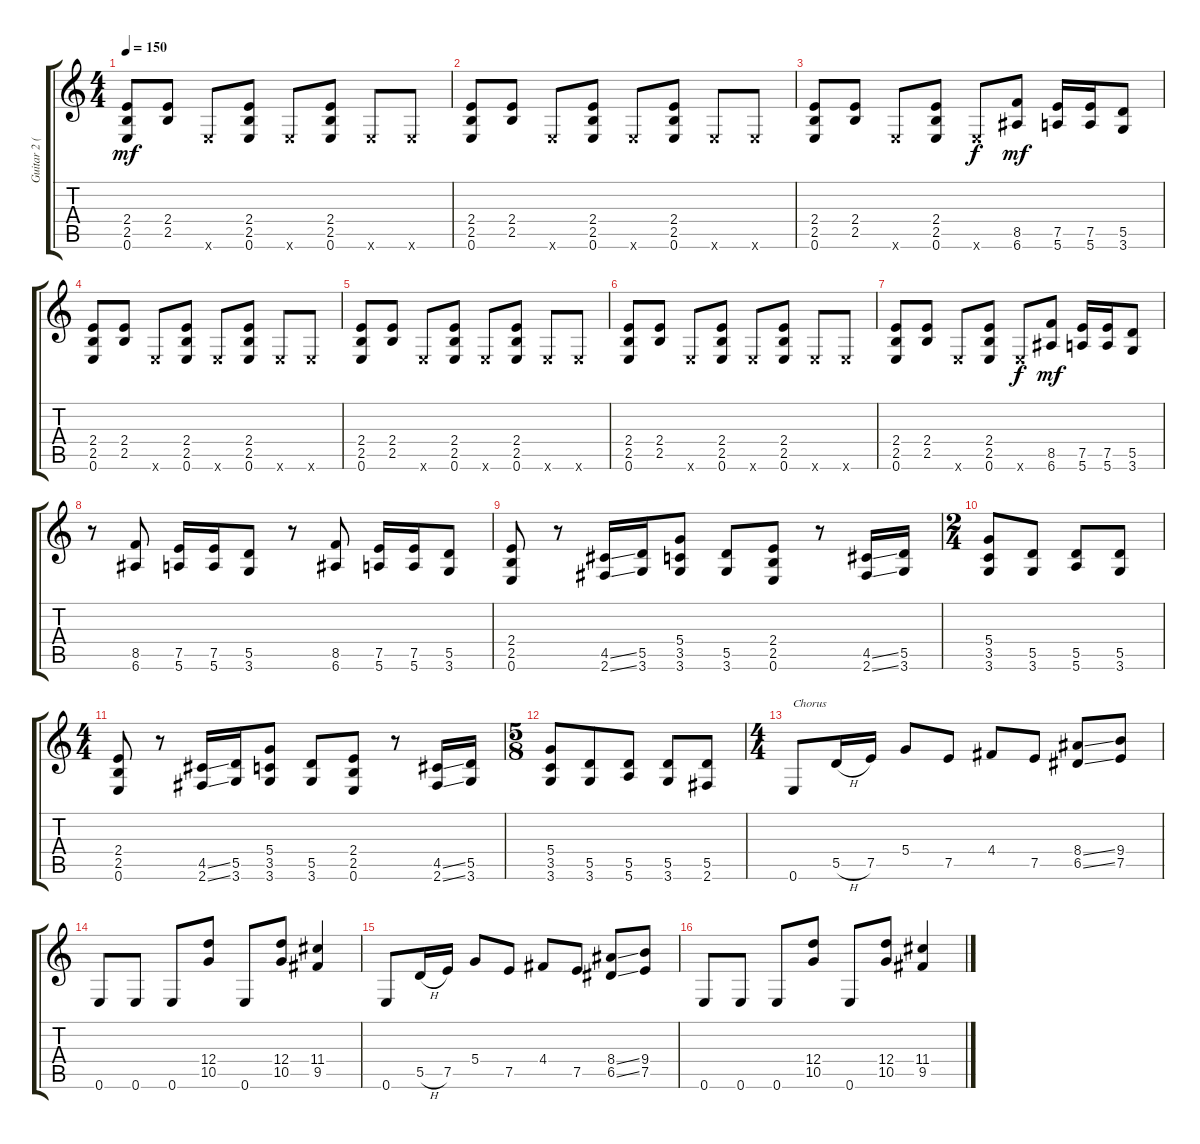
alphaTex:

\track ("Guitar 2 (Al Pitrelli)" "Guitar 2 (") {instrument distortionguitar}
\staff {score tabs}
\tuning (E4 B3 G3 D3 A2 E2) {hide}
\ts (4 4)
\tempo 150
\clef g2
\ks c
(2.4 2.5 0.6).8{dy mf} (2.4 2.5).8 0.6{x}.8 (2.4 2.5 0.6).8 0.6{x}.8 (2.4 2.5 0.6).8 0.6{x}.8 0.6{x}.8 |
(2.4 2.5 0.6).8 (2.4 2.5).8 0.6{x}.8 (2.4 2.5 0.6).8 0.6{x}.8 (2.4 2.5 0.6).8 0.6{x}.8 0.6{x}.8 |
(2.4 2.5 0.6).8 (2.4 2.5).8 0.6{x}.8 (2.4 2.5 0.6).8 0.6{x}.8{dy f} (8.5 6.6).8{dy mf} (7.5 5.6).16 (7.5 5.6).16 (5.5 3.6).8 |
(2.4 2.5 0.6).8 (2.4 2.5).8 0.6{x}.8 (2.4 2.5 0.6).8 0.6{x}.8 (2.4 2.5 0.6).8 0.6{x}.8 0.6{x}.8 |
(2.4 2.5 0.6).8 (2.4 2.5).8 0.6{x}.8 (2.4 2.5 0.6).8 0.6{x}.8 (2.4 2.5 0.6).8 0.6{x}.8 0.6{x}.8 |
(2.4 2.5 0.6).8 (2.4 2.5).8 0.6{x}.8 (2.4 2.5 0.6).8 0.6{x}.8 (2.4 2.5 0.6).8 0.6{x}.8 0.6{x}.8 |
(2.4 2.5 0.6).8 (2.4 2.5).8 0.6{x}.8 (2.4 2.5 0.6).8 0.6{x}.8{dy f} (8.5 6.6).8{dy mf} (7.5 5.6).16 (7.5 5.6).16 (5.5 3.6).8 |
r.8 (8.5 6.6).8 (7.5 5.6).16 (7.5 5.6).16 (5.5 3.6).8 r.8 (8.5 6.6).8 (7.5 5.6).16 (7.5 5.6).16 (5.5 3.6).8 |
(2.4 2.5 0.6).8 r.8 (4.5{ss} 2.6{ss}).16 (5.5 3.6).16 (5.4 3.5 3.6).8 (5.5 3.6).8 (2.4 2.5 0.6).8 r.8 (4.5{ss} 2.6{ss}).16 (5.5 3.6).16 |
\ts (2 4)
(5.4 3.5 3.6).8 (5.5 3.6).8 (5.5 5.6).8 (5.5 3.6).8 |
\ts (4 4)
(2.4 2.5 0.6).8 r.8 (4.5{ss} 2.6{ss}).16 (5.5 3.6).16 (5.4 3.5 3.6).8 (5.5 3.6).8 (2.4 2.5 0.6).8 r.8 (4.5{ss} 2.6{ss}).16 (5.5 3.6).16 |
\ts (5 8)
(5.4 3.5 3.6).8 (5.5 3.6).8 (5.5 5.6).8 (5.5 3.6).8 (5.5 2.6).8 |
\ts (4 4)
0.6.8{txt "Chorus"} 5.5{h}.16 7.5.16 5.4.8 7.5.8 4.4.8 7.5.8 (8.4{ss} 6.5{ss}).8 (9.4 7.5).8 |
0.6.8 0.6.8 0.6.8 (12.4 10.5).8 0.6.8 (12.4 10.5).8 (11.4 9.5).4 |
0.6.8 5.5{h}.16 7.5.16 5.4.8 7.5.8 4.4.8 7.5.8 (8.4{ss} 6.5{ss}).8 (9.4 7.5).8 |
0.6.8 0.6.8 0.6.8 (12.4 10.5).8 0.6.8 (12.4 10.5).8 (11.4 9.5).4
